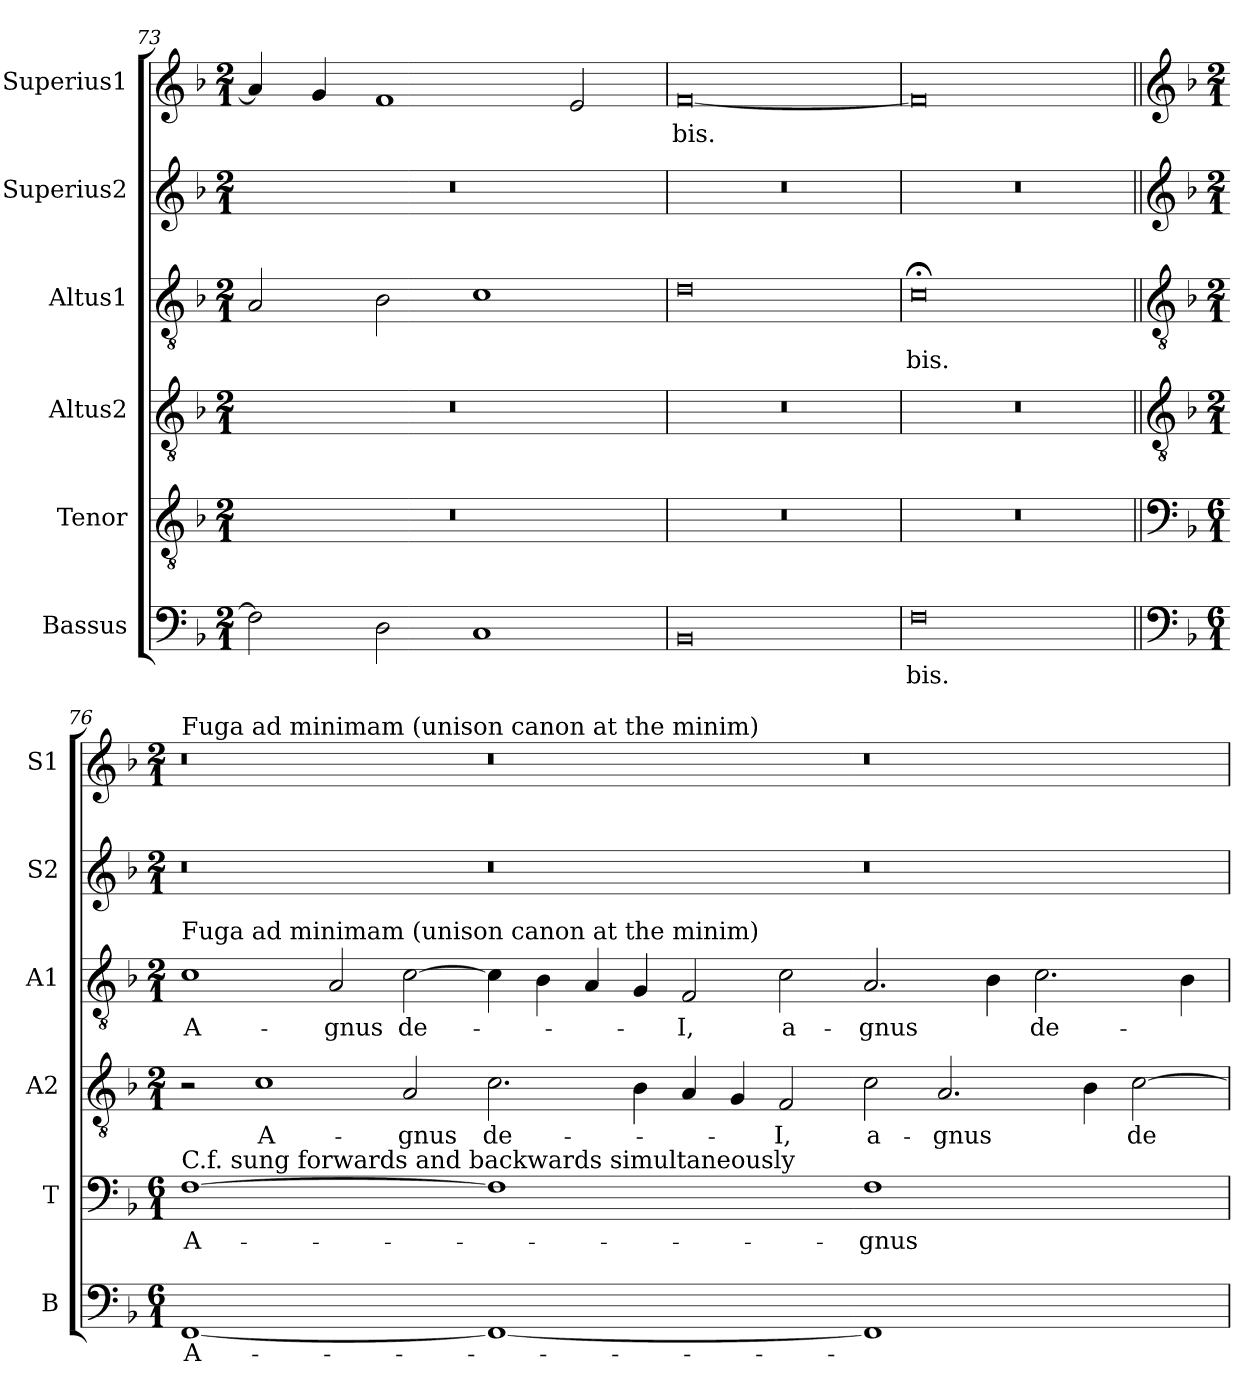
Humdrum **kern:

**kern	**text	**kern	**text	**kern	**text	**kern	**text	**kern	**kern	**text
*part6	*part6	*part5	*part5	*part4	*part4	*part3	*part3	*part2	*part1	*part1
*staff6	*staff6	*staff5	*staff5	*staff4	*staff4	*staff3	*staff3	*staff2	*staff1	*staff1
*I"Bassus	*	*I"Tenor	*	*I"Altus2	*	*I"Altus1	*	*I"Superius2	*I"Superius1	*
*I'B	*	*I'T	*	*I'A2	*	*I'A1	*	*I'S2	*I'S1	*
*clefF4	*	*clefGv2	*	*clefGv2	*	*clefGv2	*	*clefG2	*clefG2	*
*k[b-]	*	*k[b-]	*	*k[b-]	*	*k[b-]	*	*k[b-]	*k[b-]	*
*M2/1	*	*M2/1	*	*M2/1	*	*M2/1	*	*M2/1	*M2/1	*
=73	=73	=73	=73	=73	=73	=73	=73	=73	=73	=73
2F\]	.	0r	.	0r	.	2A/	.	0r	4a/]	.
.	.	.	.	.	.	.	.	.	4g/	.
2D\	.	.	.	.	.	2B-\	.	.	1f	.
1C	.	.	.	.	.	1c	.	.	.	.
.	.	.	.	.	.	.	.	.	2e/	.
=74	=74	=74	=74	=74	=74	=74	=74	=74	=74	=74
0BB-	.	0r	.	0r	.	0d	.	0r	[0f	-bis.
=75	=75	=75	=75	=75	=75	=75	=75	=75	=75	=75
0F	-bis.	0r	.	0r	.	0c;<	-bis.	0r	0f]	.
!!LO:LB:g=z
=76||	=76||	=76||	=76||	=76||	=76||	=76||	=76||	=76||	=76||	=76||
*clefF4	*	*clefF4	*	*clefGv2	*	*clefGv2	*	*clefG2	*clefG2	*
*k[b-]	*	*k[b-]	*	*k[b-]	*	*k[b-]	*	*k[b-]	*k[b-]	*
*M6/1	*	*M6/1	*	*M2/1	*	*M2/1	*	*M2/1	*M2/1	*
!	!	!	!	!	!	!	!	!	!LO:TX:a:t=Fuga ad minimam (unison canon at the minim)	!
!	!	!	!	!	!	!LO:TX:a:t=Fuga ad minimam (unison canon at the minim)	!	!	!	!
!	!	!LO:TX:a:t=C.f. sung forwards and backwards simultaneously	!	!	!	!	!	!	!	!
!LO:N:vis=1	!	!LO:N:vis=1	!	!	!	!	!	!	!	!
[0FF	A-	[0F	A-	2r	.	1c	A-	0r	0r	.
.	.	.	.	1c	A-	.	.	.	.	.
.	.	.	.	.	.	2A/	-gnus	.	.	.
.	.	.	.	2A/	-gnus	[2c\	de-	.	.	.
=77-	=77-	=77-	=77-	=77-	=77-	=77-	=77-	=77-	=77-	=77-
!LO:N:vis=1	!	!LO:N:vis=1	!	!	!	!	!	!	!	!
0FF_	.	0F]	.	2.c\	de-	4c\]	.	0r	0r	.
.	.	.	.	.	.	4B-\	.	.	.	.
.	.	.	.	.	.	4A/	.	.	.	.
.	.	.	.	4B-\	.	4G/	.	.	.	.
.	.	.	.	4A/	.	2F/	-I,	.	.	.
.	.	.	.	4G/	.	.	.	.	.	.
.	.	.	.	2F/	-I,	2c\	a-	.	.	.
=78-	=78-	=78-	=78-	=78-	=78-	=78-	=78-	=78-	=78-	=78-
!LO:N:vis=1	!	!LO:N:vis=1	!	!	!	!	!	!	!	!
0FF]	.	0F	-gnus	2c\	a-	2.A/	-gnus	0r	0r	.
.	.	.	.	2.A/	-gnus	.	.	.	.	.
.	.	.	.	.	.	4B-\	.	.	.	.
.	.	.	.	.	.	2.c\	de-	.	.	.
.	.	.	.	4B-\	.	.	.	.	.	.
.	.	.	.	[2c\	de-	.	.	.	.	.
.	.	.	.	.	.	4B-\	.	.	.	.
=	=	=	=	=	=	=	=	=	=	=
*-	*-	*-	*-	*-	*-	*-	*-	*-	*-	*-
